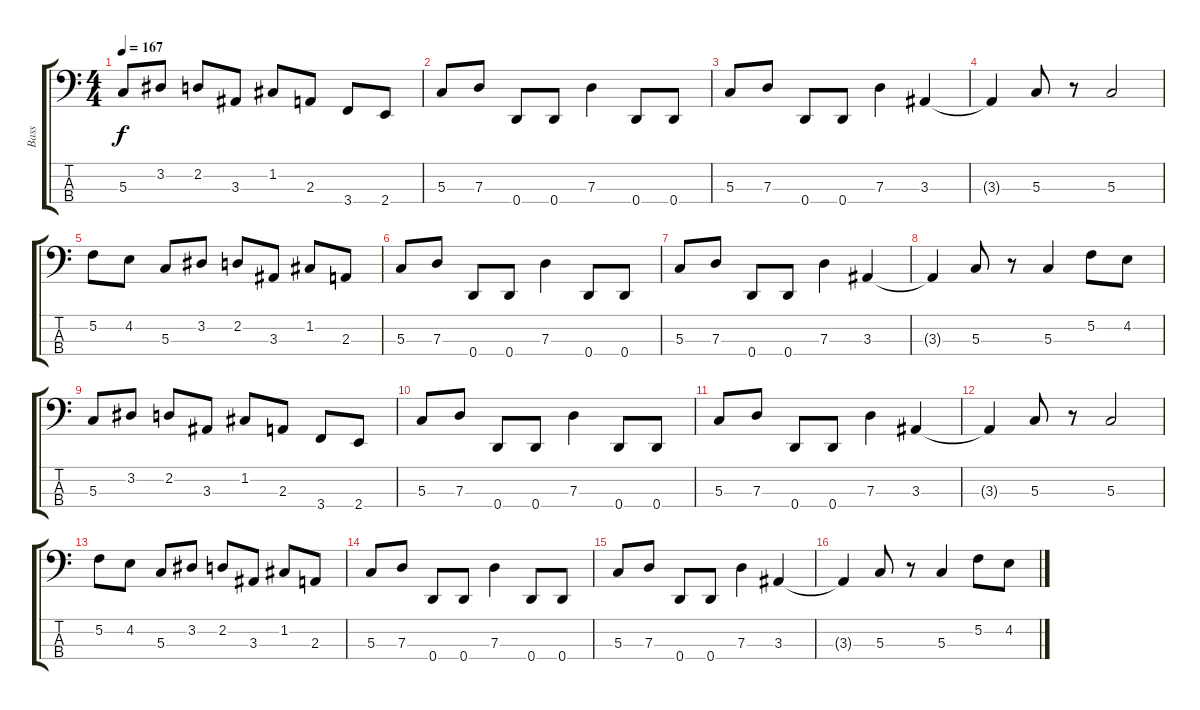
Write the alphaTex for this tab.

\track ("Bass" "Bass") {instrument electricbassfinger}
\staff {score tabs}
\tuning (F2 C2 G1 D1) {hide}
\ts (4 4)
\tempo 167
\clef f4
\ks c
5.3.8{dy f} 3.2.8 2.2.8 3.3.8 1.2.8 2.3.8 3.4.8 2.4.8 |
5.3.8 7.3.8 0.4.8 0.4.8 7.3.4 0.4.8 0.4.8 |
5.3.8 7.3.8 0.4.8 0.4.8 7.3.4 3.3.4 |
3.3{t}.4 5.3.8 r.8 5.3.2 |
5.2.8 4.2.8 5.3.8 3.2.8 2.2.8 3.3.8 1.2.8 2.3.8 |
5.3.8 7.3.8 0.4.8 0.4.8 7.3.4 0.4.8 0.4.8 |
5.3.8 7.3.8 0.4.8 0.4.8 7.3.4 3.3.4 |
3.3{t}.4 5.3.8 r.8 5.3.4 5.2.8 4.2.8 |
5.3.8 3.2.8 2.2.8 3.3.8 1.2.8 2.3.8 3.4.8 2.4.8 |
5.3.8 7.3.8 0.4.8 0.4.8 7.3.4 0.4.8 0.4.8 |
5.3.8 7.3.8 0.4.8 0.4.8 7.3.4 3.3.4 |
3.3{t}.4 5.3.8 r.8 5.3.2 |
5.2.8 4.2.8 5.3.8 3.2.8 2.2.8 3.3.8 1.2.8 2.3.8 |
5.3.8 7.3.8 0.4.8 0.4.8 7.3.4 0.4.8 0.4.8 |
5.3.8 7.3.8 0.4.8 0.4.8 7.3.4 3.3.4 |
3.3{t}.4 5.3.8 r.8 5.3.4 5.2.8 4.2.8
